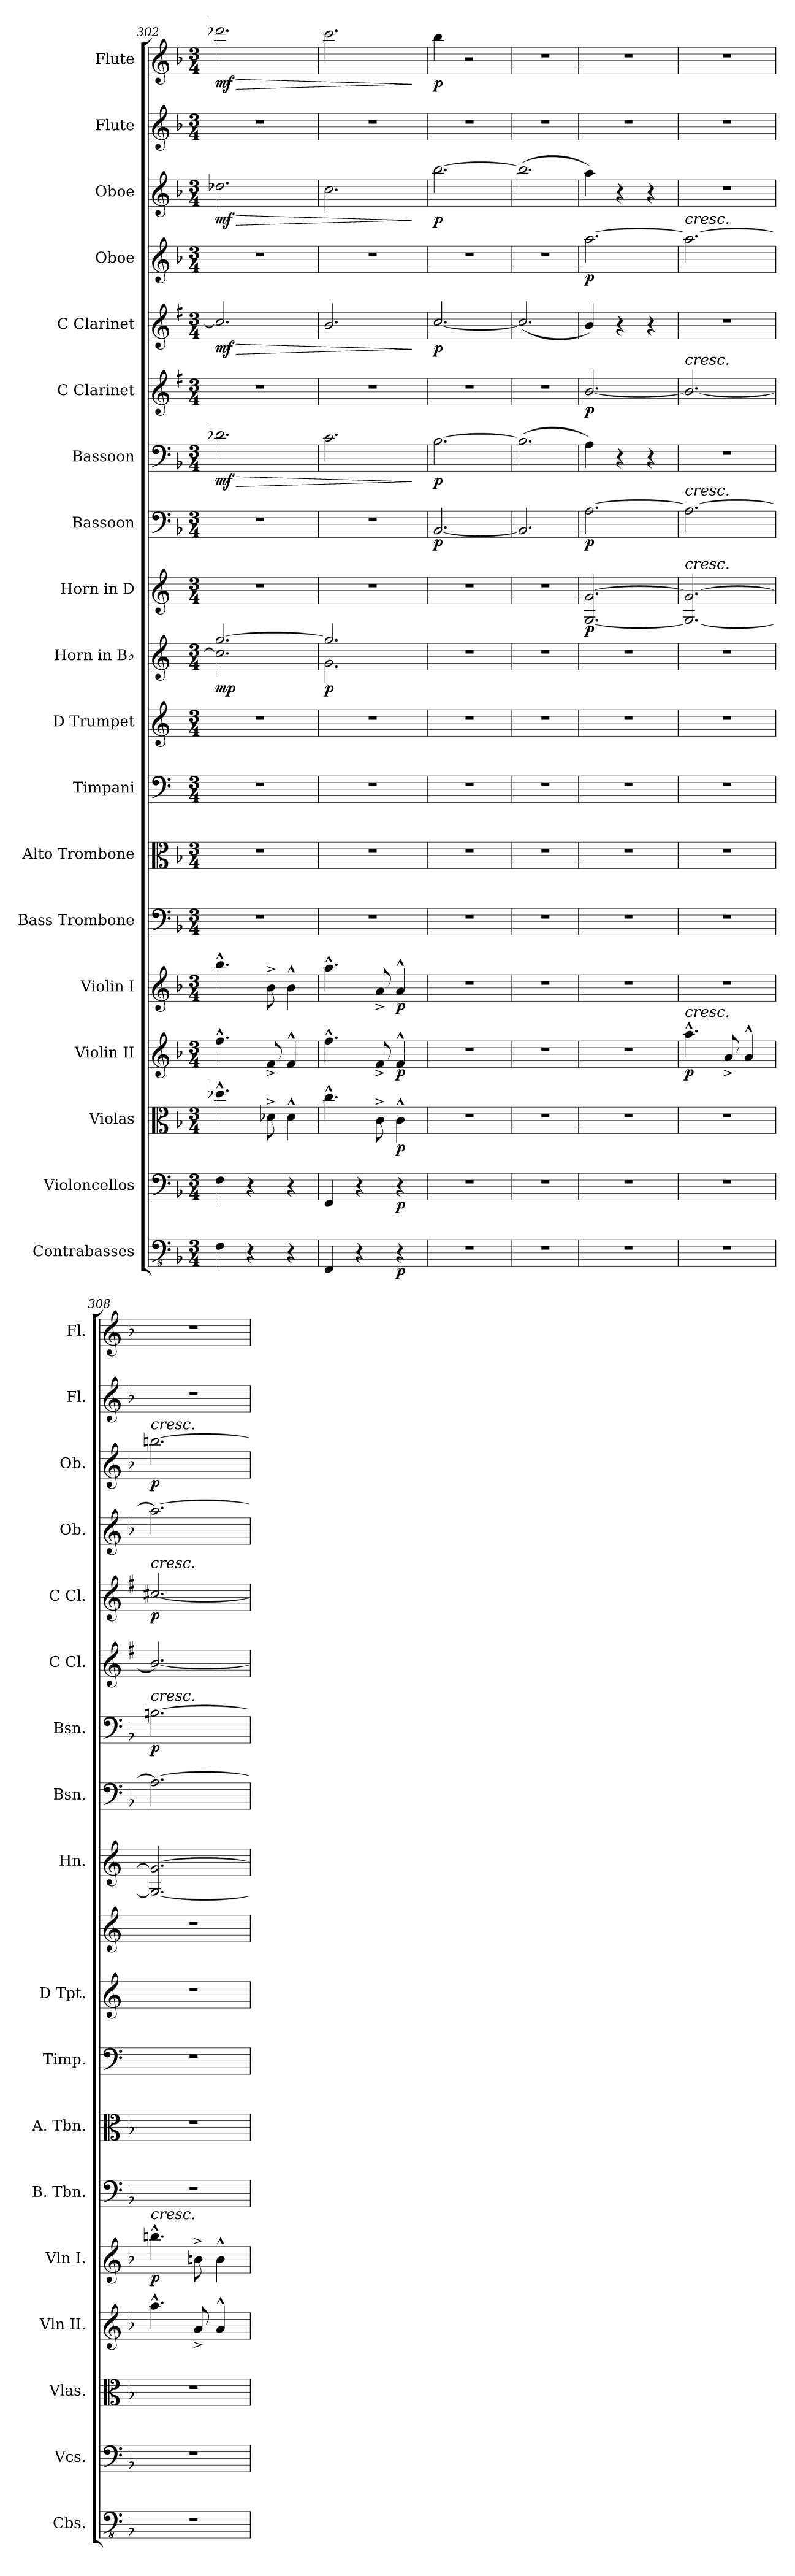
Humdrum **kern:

**kern	**dynam	**kern	**dynam	**kern	**dynam	**kern	**dynam	**kern	**dynam	**kern	**kern	**kern	**kern	**kern	**dynam	**kern	**dynam	**kern	**dynam	**kern	**dynam	**kern	**dynam	**kern	**dynam	**kern	**dynam	**kern	**dynam	**kern	**kern	**dynam
*part19	*part19	*part18	*part18	*part17	*part17	*part16	*part16	*part15	*part15	*part14	*part13	*part12	*part11	*part10	*part10	*part9	*part9	*part8	*part8	*part7	*part7	*part6	*part6	*part5	*part5	*part4	*part4	*part3	*part3	*part2	*part1	*part1
*staff19	*staff19	*staff18	*staff18	*staff17	*staff17	*staff16	*staff16	*staff15	*staff15	*staff14	*staff13	*staff12	*staff11	*staff10	*staff10	*staff9	*staff9	*staff8	*staff8	*staff7	*staff7	*staff6	*staff6	*staff5	*staff5	*staff4	*staff4	*staff3	*staff3	*staff2	*staff1	*staff1
*I"Contrabasses	*	*I"Violoncellos	*	*I"Violas	*	*I"Violin II	*	*I"Violin I	*	*I"Bass Trombone	*I"Alto Trombone	*I"Timpani	*I"D Trumpet	*I"Horn in B♭	*	*I"Horn in D	*	*I"Bassoon	*	*I"Bassoon	*	*I"C Clarinet	*	*I"C Clarinet	*	*I"Oboe	*	*I"Oboe	*	*I"Flute	*I"Flute	*
*I'Cbs.	*	*I'Vcs.	*	*I'Vlas.	*	*I'Vln II.	*	*I'Vln I.	*	*I'B. Tbn.	*I'A. Tbn.	*I'Timp.	*I'D Tpt.	*	*	*I'Hn.	*	*I'Bsn.	*	*I'Bsn.	*	*I'C Cl.	*	*I'C Cl.	*	*I'Ob.	*	*I'Ob.	*	*I'Fl.	*I'Fl.	*
*clefFv4	*	*clefF4	*	*clefC3	*	*clefG2	*	*clefG2	*	*clefF4	*clefC3	*clefF4	*clefG2	*clefG2	*	*clefG2	*	*clefF4	*	*clefF4	*	*clefG2	*	*clefG2	*	*clefG2	*	*clefG2	*	*clefG2	*clefG2	*
*	*	*	*	*	*	*	*	*	*	*	*	*	*ITrd-1c-2	*ITrd1c2	*	*ITrd6c10	*	*	*	*	*	*ITrd1c2	*	*ITrd1c2	*	*	*	*	*	*	*	*
*k[b-]	*	*k[b-]	*	*k[b-]	*	*k[b-]	*	*k[b-]	*	*k[b-]	*k[b-]	*k[]	*k[f#c#]	*k[b-e-]	*	*k[f#c#]	*	*k[b-]	*	*k[b-]	*	*k[b-]	*	*k[b-]	*	*k[b-]	*	*k[b-]	*	*k[b-]	*k[b-]	*
*M3/4	*	*M3/4	*	*M3/4	*	*M3/4	*	*M3/4	*	*M3/4	*M3/4	*M3/4	*M3/4	*M3/4	*	*M3/4	*	*M3/4	*	*M3/4	*	*M3/4	*	*M3/4	*	*M3/4	*	*M3/4	*	*M3/4	*M3/4	*
=302	=302	=302	=302	=302	=302	=302	=302	=302	=302	=302	=302	=302	=302	=302	=302	=302	=302	=302	=302	=302	=302	=302	=302	=302	=302	=302	=302	=302	=302	=302	=302	=302
*	*	*	*	*	*	*	*	*	*	*	*	*	*	*^	*	*	*	*	*	*	*	*	*	*	*	*	*	*	*	*	*	*
!	!	!	!	!	!	!	!	!	!	!	!	!	!	!	!	!LO:DY:b	!	!	!	!	!	!LO:HP:b	!	!	!	!LO:HP:b	!	!	!	!LO:HP:b	!	!	!LO:HP:b
!	!	!	!	!	!	!	!	!	!	!	!	!	!	!	!	!	!	!	!	!	!	!LO:DY:n=1:b	!	!	!	!LO:DY:n=1:b	!	!	!	!LO:DY:n=1:b	!	!	!LO:DY:n=1:b
4FF\	.	4F\	.	4.dd-X^^\	.	4.ff^^\	.	4.bb-^^\	.	2.r	2.r	2.r	2.r	[2.ff/	2.b-\]	mp	2.r	.	2.r	.	2.d-X\	> mf	2.r	.	2.b-/]	> mf	2.r	.	2.dd-X\	> mf	2.r	2.ddd-X\	> mf
4r	.	4r	.	.	.	.	.	.	.	.	.	.	.	.	.	.	.	.	.	.	.	.	.	.	.	.	.	.	.	.	.	.	.
.	.	.	.	8d-X^\	.	8f^/	.	8b-^\	.	.	.	.	.	.	.	.	.	.	.	.	.	.	.	.	.	.	.	.	.	.	.	.	.
4r	.	4r	.	4d-^^\	.	4f^^/	.	4b-^^\	.	.	.	.	.	.	.	.	.	.	.	.	.	.	.	.	.	.	.	.	.	.	.	.	.
=303	=303	=303	=303	=303	=303	=303	=303	=303	=303	=303	=303	=303	=303	=303	=303	=303	=303	=303	=303	=303	=303	=303	=303	=303	=303	=303	=303	=303	=303	=303	=303	=303	=303
!	!	!	!	!	!	!	!	!	!	!	!	!	!	!	!	!LO:DY:b	!	!	!	!	!	!	!	!	!	!	!	!	!	!	!	!	!
4FFF/	.	4FF/	.	4.cc^^\	.	4.ff^^\	.	4.aa^^\	.	2.r	2.r	2.r	2.r	2.ff/]	2.f\	p	2.r	.	2.r	.	2.c\	.	2.r	.	2.a/	.	2.r	.	2.cc\	.	2.r	2.ccc\	.
4r	.	4r	.	.	.	.	.	.	.	.	.	.	.	.	.	.	.	.	.	.	.	.	.	.	.	.	.	.	.	.	.	.	.
.	.	.	.	8c^\	.	8f^/	.	8a^/	.	.	.	.	.	.	.	.	.	.	.	.	.	.	.	.	.	.	.	.	.	.	.	.	.
!	!LO:DY:b	!	!LO:DY:b	!	!LO:DY:b	!	!LO:DY:b	!	!LO:DY:b	!	!	!	!	!	!	!	!	!	!	!	!	!	!	!	!	!	!	!	!	!	!	!	!
4r	p	4r	p	4c^^\	p	4f^^/	p	4a^^/	p	.	.	.	.	.	.	.	.	.	.	.	.	.	.	.	.	.	.	.	.	.	.	.	.
*	*	*	*	*	*	*	*	*	*	*	*	*	*	*v	*v	*	*	*	*	*	*	*	*	*	*	*	*	*	*	*	*	*	*
.	.	.	.	.	.	.	.	.	.	.	.	.	.	.	.	.	.	.	.	.	]	.	.	.	]	.	.	.	]	.	.	]
=304	=304	=304	=304	=304	=304	=304	=304	=304	=304	=304	=304	=304	=304	=304	=304	=304	=304	=304	=304	=304	=304	=304	=304	=304	=304	=304	=304	=304	=304	=304	=304	=304
!	!	!	!	!	!	!	!	!	!	!	!	!	!	!	!	!	!	!	!LO:DY:b	!	!LO:DY:b	!	!	!	!LO:DY:b	!	!	!	!LO:DY:b	!	!	!LO:DY:b
2.r	.	2.r	.	2.r	.	2.r	.	2.r	.	2.r	2.r	2.r	2.r	2.r	.	2.r	.	[2.BB-/	p	[2.B-\	p	2.r	.	[2.b-/	p	2.r	.	[2.bb-\	p	2.r	4bb-\	p
.	.	.	.	.	.	.	.	.	.	.	.	.	.	.	.	.	.	.	.	.	.	.	.	.	.	.	.	.	.	.	2r	.
=305	=305	=305	=305	=305	=305	=305	=305	=305	=305	=305	=305	=305	=305	=305	=305	=305	=305	=305	=305	=305	=305	=305	=305	=305	=305	=305	=305	=305	=305	=305	=305	=305
2.r	.	2.r	.	2.r	.	2.r	.	2.r	.	2.r	2.r	2.r	2.r	2.r	.	2.r	.	2.BB-/]	.	(2.B-\]	.	2.r	.	(2.b-/]	.	2.r	.	(2.bb-\]	.	2.r	2.r	.
=306	=306	=306	=306	=306	=306	=306	=306	=306	=306	=306	=306	=306	=306	=306	=306	=306	=306	=306	=306	=306	=306	=306	=306	=306	=306	=306	=306	=306	=306	=306	=306	=306
!	!	!	!	!	!	!	!	!	!	!	!	!	!	!	!	!	!LO:DY:b	!	!LO:DY:b	!	!	!	!LO:DY:b	!	!	!	!LO:DY:b	!	!	!	!	!
2.r	.	2.r	.	2.r	.	2.r	.	2.r	.	2.r	2.r	2.r	2.r	2.r	.	[2.AA/ [2.A/	p	[2.A\	p	4A\)	.	[2.a/	p	4a/)	.	[2.aa\	p	4aa\)	.	2.r	2.r	.
.	.	.	.	.	.	.	.	.	.	.	.	.	.	.	.	.	.	.	.	4r	.	.	.	4r	.	.	.	4r	.	.	.	.
.	.	.	.	.	.	.	.	.	.	.	.	.	.	.	.	.	.	.	.	4r	.	.	.	4r	.	.	.	4r	.	.	.	.
=307	=307	=307	=307	=307	=307	=307	=307	=307	=307	=307	=307	=307	=307	=307	=307	=307	=307	=307	=307	=307	=307	=307	=307	=307	=307	=307	=307	=307	=307	=307	=307	=307
!	!	!	!	!	!	!	!	!	!	!	!	!	!	!	!	!	!	!	!	!	!	!	!	!	!	!LO:TX:a:i:t=cresc.	!	!	!	!	!	!
!	!	!	!	!	!	!	!	!	!	!	!	!	!	!	!	!	!	!	!	!	!	!LO:TX:a:i:t=cresc.	!	!	!	!	!	!	!	!	!	!
!	!	!	!	!	!	!	!	!	!	!	!	!	!	!	!	!	!	!LO:TX:a:i:t=cresc.	!	!	!	!	!	!	!	!	!	!	!	!	!	!
!	!	!	!	!	!	!	!	!	!	!	!	!	!	!	!	!LO:TX:a:i:t=cresc.	!	!	!	!	!	!	!	!	!	!	!	!	!	!	!	!
!	!	!	!	!	!	!LO:TX:a:i:t=cresc.	!	!	!	!	!	!	!	!	!	!	!	!	!	!	!	!	!	!	!	!	!	!	!	!	!	!
!	!	!	!	!	!	!	!LO:DY:b	!	!	!	!	!	!	!	!	!	!	!	!	!	!	!	!	!	!	!	!	!	!	!	!	!
2.r	.	2.r	.	2.r	.	4.aa^^\	p	2.r	.	2.r	2.r	2.r	2.r	2.r	.	2.AA/_ 2.A/_	.	2.A\_	.	2.r	.	2.a/_	.	2.r	.	2.aa\_	.	2.r	.	2.r	2.r	.
.	.	.	.	.	.	8a^/	.	.	.	.	.	.	.	.	.	.	.	.	.	.	.	.	.	.	.	.	.	.	.	.	.	.
.	.	.	.	.	.	4a^^/	.	.	.	.	.	.	.	.	.	.	.	.	.	.	.	.	.	.	.	.	.	.	.	.	.	.
=308	=308	=308	=308	=308	=308	=308	=308	=308	=308	=308	=308	=308	=308	=308	=308	=308	=308	=308	=308	=308	=308	=308	=308	=308	=308	=308	=308	=308	=308	=308	=308	=308
!	!	!	!	!	!	!	!	!	!	!	!	!	!	!	!	!	!	!	!	!	!	!	!	!	!	!	!	!LO:TX:a:i:t=cresc.	!	!	!	!
!	!	!	!	!	!	!	!	!	!	!	!	!	!	!	!	!	!	!	!	!	!	!	!	!LO:TX:a:i:t=cresc.	!	!	!	!	!	!	!	!
!	!	!	!	!	!	!	!	!	!	!	!	!	!	!	!	!	!	!	!	!LO:TX:a:i:t=cresc.	!	!	!	!	!	!	!	!	!	!	!	!
!	!	!	!	!	!	!	!	!LO:TX:a:i:t=cresc.	!	!	!	!	!	!	!	!	!	!	!	!	!	!	!	!	!	!	!	!	!	!	!	!
!	!	!	!	!	!	!	!	!	!LO:DY:b	!	!	!	!	!	!	!	!	!	!	!	!LO:DY:b	!	!	!	!LO:DY:b	!	!	!	!LO:DY:b	!	!	!
2.r	.	2.r	.	2.r	.	4.aa^^\	.	4.bbn^^\	p	2.r	2.r	2.r	2.r	2.r	.	2.AA/_ 2.A/_	.	2.A\_	.	[2.Bn\	p	2.a/_	.	[2.bn/	p	2.aa\_	.	[2.bbn\	p	2.r	2.r	.
.	.	.	.	.	.	8a^/	.	8bn^\	.	.	.	.	.	.	.	.	.	.	.	.	.	.	.	.	.	.	.	.	.	.	.	.
.	.	.	.	.	.	4a^^/	.	4b^^\	.	.	.	.	.	.	.	.	.	.	.	.	.	.	.	.	.	.	.	.	.	.	.	.
=	=	=	=	=	=	=	=	=	=	=	=	=	=	=	=	=	=	=	=	=	=	=	=	=	=	=	=	=	=	=	=	=
*-	*-	*-	*-	*-	*-	*-	*-	*-	*-	*-	*-	*-	*-	*-	*-	*-	*-	*-	*-	*-	*-	*-	*-	*-	*-	*-	*-	*-	*-	*-	*-	*-
